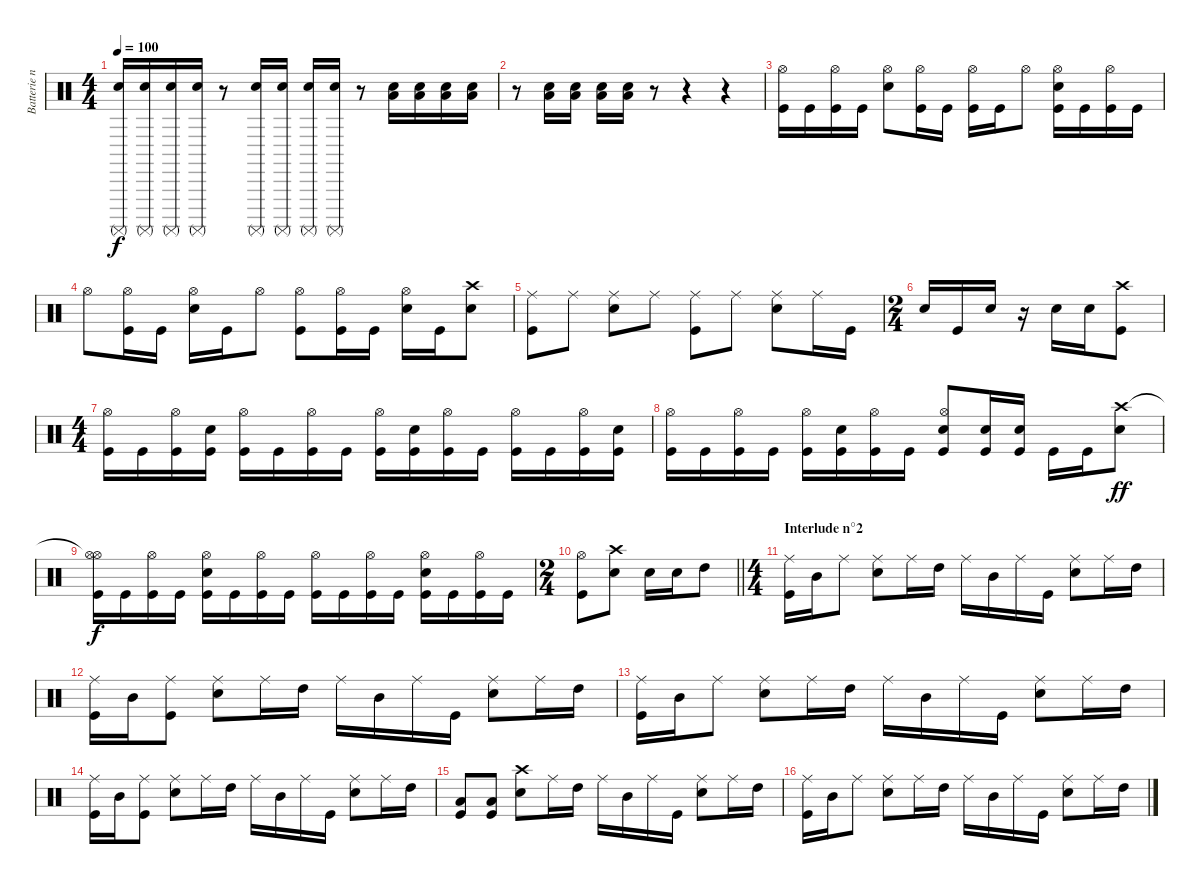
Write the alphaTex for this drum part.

\track ("Batterie n°3" "Batterie n") {instrument percussion}
\staff {score}
\articulation defaults
\ts (4 4)
\tempo 100
\clef neutral
\ks c
("Surdo (mute)" "Electric Snare (hit)").16{dy f} ("Surdo (mute)" "Electric Snare (hit)").16 ("Surdo (mute)" "Electric Snare (hit)").16 ("Surdo (mute)" "Electric Snare (hit)").16 r.8 ("Surdo (mute)" "Electric Snare (hit)").16 ("Surdo (mute)" "Electric Snare (hit)").16 ("Surdo (mute)" "Electric Snare (hit)").16 ("Surdo (mute)" "Electric Snare (hit)").16 r.8 ("Low Floor Tom (hit)" "Electric Snare (hit)").16 ("Low Floor Tom (hit)" "Electric Snare (hit)").16 ("Low Floor Tom (hit)" "Electric Snare (hit)").16 ("Low Floor Tom (hit)" "Electric Snare (hit)").16 |
r.8 ("Low Floor Tom (hit)" "Electric Snare (hit)").16 ("Low Floor Tom (hit)" "Electric Snare (hit)").16 ("Low Floor Tom (hit)" "Electric Snare (hit)").16 ("Low Floor Tom (hit)" "Electric Snare (hit)").16 r.8 r.4 r.4 |
("Hi-Hat (open)" "Kick (hit)").16 "Kick (hit)".16 ("Hi-Hat (open)" "Kick (hit)").16 "Kick (hit)".16 ("Hi-Hat (open)" "Electric Snare (hit)").8 ("Hi-Hat (open)" "Kick (hit)").16 "Kick (hit)".16 ("Hi-Hat (open)" "Kick (hit)").16 "Kick (hit)".16 "Hi-Hat (open)".8 ("Hi-Hat (open)" "Electric Snare (hit)" "Kick (hit)").16 "Kick (hit)".16 ("Hi-Hat (open)" "Kick (hit)").16 "Kick (hit)".16 |
"Hi-Hat (open)".8 ("Hi-Hat (open)" "Kick (hit)").16 "Kick (hit)".16 ("Hi-Hat (open)" "Electric Snare (hit)").16 "Kick (hit)".16 "Hi-Hat (open)".8 ("Hi-Hat (open)" "Kick (hit)").8 ("Hi-Hat (open)" "Kick (hit)").16 "Kick (hit)".16 ("Hi-Hat (open)" "Electric Snare (hit)").16 "Kick (hit)".16 ("Crash high (hit)" "Electric Snare (hit)").8 |
("Ride (middle)" "Kick (hit)").8 "Ride (middle)".8 ("Ride (middle)" "Electric Snare (hit)").8 "Ride (middle)".8 ("Ride (middle)" "Kick (hit)").8 "Ride (middle)".8 ("Ride (middle)" "Electric Snare (hit)").8 "Ride (middle)".16 "Kick (hit)".16 |
\ts (2 4)
"Electric Snare (hit)".16 "Kick (hit)".16 "Electric Snare (hit)".16 r.16 "Electric Snare (hit)".16 "Electric Snare (hit)".16 ("Crash high (hit)" "Kick (hit)").8 |
\ts (4 4)
("Hi-Hat (open)" "Kick (hit)").16 "Kick (hit)".16 ("Hi-Hat (open)" "Kick (hit)").16 ("Electric Snare (hit)" "Kick (hit)").16 ("Hi-Hat (open)" "Kick (hit)").16 "Kick (hit)".16 ("Hi-Hat (open)" "Kick (hit)").16 "Kick (hit)".16 ("Hi-Hat (open)" "Kick (hit)").16 ("Electric Snare (hit)" "Kick (hit)").16 ("Hi-Hat (open)" "Kick (hit)").16 "Kick (hit)".16 ("Hi-Hat (open)" "Kick (hit)").16 "Kick (hit)".16 ("Hi-Hat (open)" "Kick (hit)").16 ("Electric Snare (hit)" "Kick (hit)").16 |
("Hi-Hat (open)" "Kick (hit)").16 "Kick (hit)".16 ("Hi-Hat (open)" "Kick (hit)").16 "Kick (hit)".16 ("Hi-Hat (open)" "Kick (hit)").16 ("Electric Snare (hit)" "Kick (hit)").16 ("Hi-Hat (open)" "Kick (hit)").16 "Kick (hit)".16 ("Hi-Hat (open)" "Electric Snare (hit)" "Kick (hit)").8 ("Electric Snare (hit)" "Kick (hit)").16 ("Electric Snare (hit)" "Kick (hit)").16 "Kick (hit)".16 "Kick (hit)".16 ("Crash high (hit)" "Electric Snare (hit)").8{dy ff} |
("Hi-Hat (open)"{t} "Hi-Hat (open)" "Kick (hit)").16{dy f} "Kick (hit)".16 ("Hi-Hat (open)" "Kick (hit)").16 "Kick (hit)".16 ("Hi-Hat (open)" "Electric Snare (hit)" "Kick (hit)").16 "Kick (hit)".16 ("Hi-Hat (open)" "Kick (hit)").16 "Kick (hit)".16 ("Hi-Hat (open)" "Kick (hit)").16 "Kick (hit)".16 ("Hi-Hat (open)" "Kick (hit)").16 "Kick (hit)".16 ("Hi-Hat (open)" "Electric Snare (hit)" "Kick (hit)").16 "Kick (hit)".16 ("Hi-Hat (open)" "Kick (hit)").16 "Kick (hit)".16 |
\ts (2 4)
\barLineRight lightlight
("Hi-Hat (open)" "Kick (hit)").8 ("Crash high (hit)" "Electric Snare (hit)").8 "Electric Snare (hit)".16 "Electric Snare (hit)".16 "High Tom (hit)".8 |
\ts (4 4)
\section ("" "Interlude n°2")
("Ride (middle)" "Kick (hit)").16 "Mid Tom (hit)".16 "Ride (middle)".8 ("Ride (middle)" "Electric Snare (hit)").8 "Ride (middle)".16 "High Tom (hit)".16 "Ride (middle)".16 "Mid Tom (hit)".16 "Ride (middle)".16 "Kick (hit)".16 ("Ride (middle)" "Electric Snare (hit)").8 "Ride (middle)".16 "High Tom (hit)".16 |
("Ride (middle)" "Kick (hit)").16 "Mid Tom (hit)".16 ("Ride (middle)" "Kick (hit)").8 ("Ride (middle)" "Electric Snare (hit)").8 "Ride (middle)".16 "High Tom (hit)".16 "Ride (middle)".16 "Mid Tom (hit)".16 "Ride (middle)".16 "Kick (hit)".16 ("Ride (middle)" "Electric Snare (hit)").8 "Ride (middle)".16 "High Tom (hit)".16 |
("Ride (middle)" "Kick (hit)").16 "Mid Tom (hit)".16 "Ride (middle)".8 ("Ride (middle)" "Electric Snare (hit)").8 "Ride (middle)".16 "High Tom (hit)".16 "Ride (middle)".16 "Mid Tom (hit)".16 "Ride (middle)".16 "Kick (hit)".16 ("Ride (middle)" "Electric Snare (hit)").8 "Ride (middle)".16 "High Tom (hit)".16 |
("Ride (middle)" "Kick (hit)").16 "Mid Tom (hit)".16 ("Ride (middle)" "Kick (hit)").8 ("Ride (middle)" "Electric Snare (hit)").8 "Ride (middle)".16 "High Tom (hit)".16 "Ride (middle)".16 "Mid Tom (hit)".16 "Ride (middle)".16 "Kick (hit)".16 ("Ride (middle)" "Electric Snare (hit)").8 "Ride (middle)".16 "High Tom (hit)".16 |
("Low Floor Tom (hit)" "Kick (hit)").8 ("Low Floor Tom (hit)" "Kick (hit)").8 ("Crash high (hit)" "Electric Snare (hit)").8 "Ride (middle)".16 "High Tom (hit)".16 "Ride (middle)".16 "Mid Tom (hit)".16 "Ride (middle)".16 "Kick (hit)".16 ("Ride (middle)" "Electric Snare (hit)").8 "Ride (middle)".16 "High Tom (hit)".16 |
("Ride (middle)" "Kick (hit)").16 "Mid Tom (hit)".16 "Ride (middle)".8 ("Ride (middle)" "Electric Snare (hit)").8 "Ride (middle)".16 "High Tom (hit)".16 "Ride (middle)".16 "Mid Tom (hit)".16 "Ride (middle)".16 "Kick (hit)".16 ("Ride (middle)" "Electric Snare (hit)").8 "Ride (middle)".16 "High Tom (hit)".16
